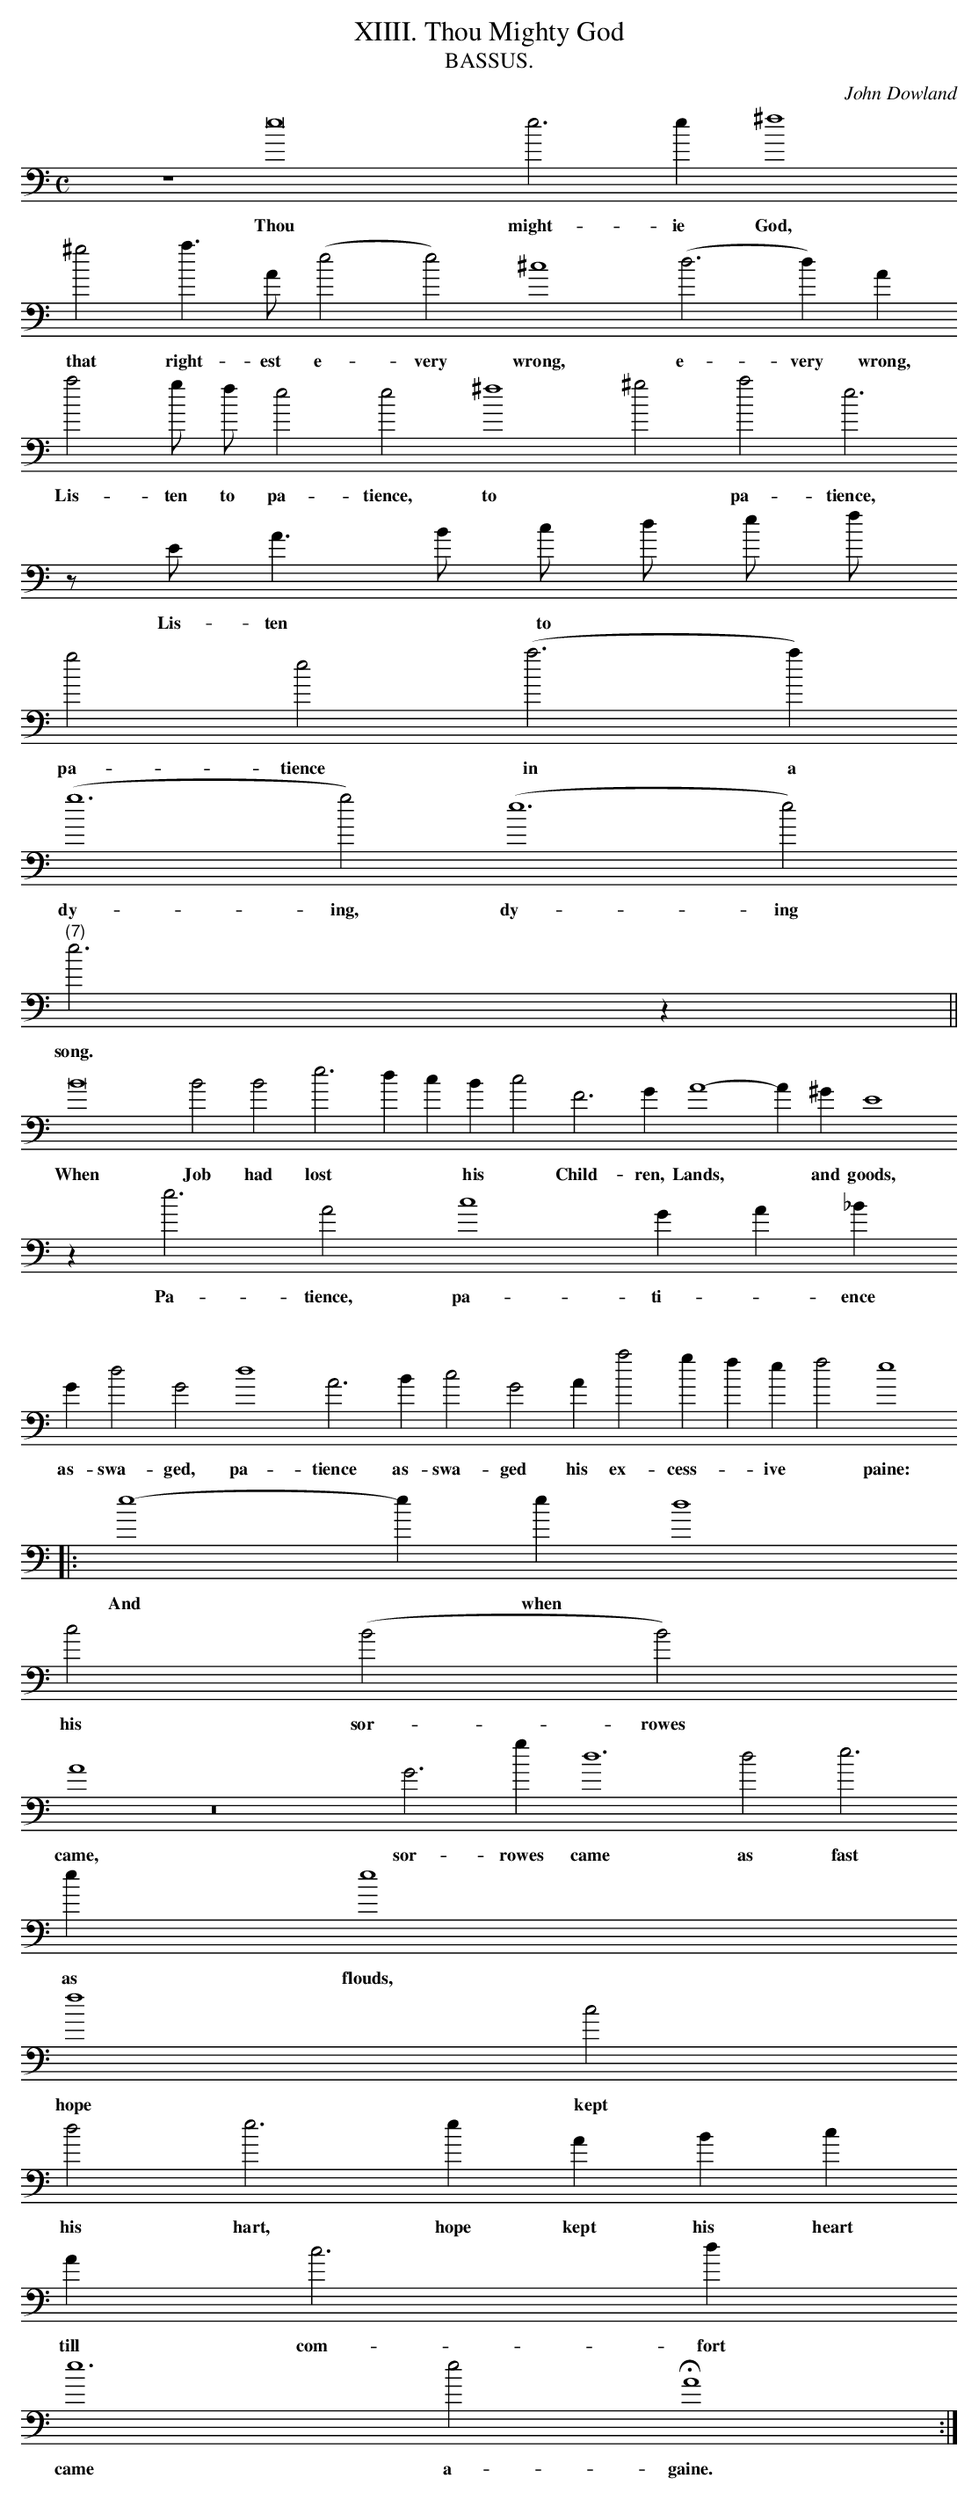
X:1
T:XIIII. Thou Mighty God
T:BASSUS.
C: John Dowland
L:1/4
M:C
K:A min bass
z4 e8 e3 e ^f4
w: Thou might- ie God,
^g2 a > A (e2 e2) ^c4 (d3 d) A
w: that right- est e- very wrong, e- very wrong,
a2 g/ f/ e2 e2 ^f4 ^g2 a2 e3
w: Lis- ten to pa- tience, to * pa- tience,
z/ E/ A > B c/ d/ e/ f/
w: Lis- ten * to * * *
g2 e2 (a3 a )
w: pa- tience in a
 (g6 g2 ) ( e6 e2)
w:  dy- ing, dy- ing
"(7)"e3 z ||
w: song.
B8 B2 B2 e3 d c B c2 F3 G A4 - A ^G E4
w: When Job had lost * * his * Child- ren,  Lands, * and goods,
z e3 A2 c4 G A _B
w: Pa- tience, pa- ti- * ence
G d2 G2 d4 A3 B c2 G2 A a2 g f e f2 e4
w: as- swa- ged, pa- tience as- swa- ged his ex- cess- * ive * paine:
|: e4 - e e d4
w: And * when *
c2 (B2  B2 )
w: his sor- rowes
A4 z8 G3 g d6 d2 e3
w: came, sor- rowes came as fast
e e4
w: as flouds,
f4 c2
w: hope kept
d2 e3 e A B c
w: his hart, hope kept his heart
A c3 d
w: till com- fort
e6 e2 HA4 :|
w: came a- gaine.
